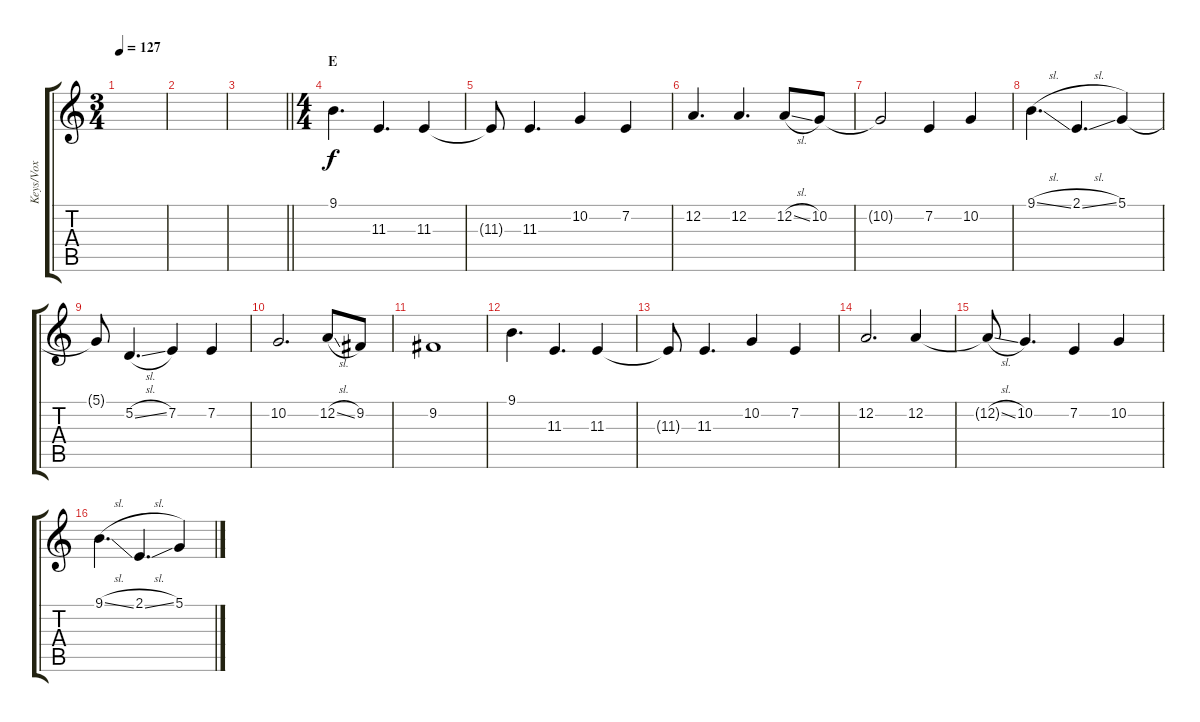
\track ("Keys/Vox" "Keys/Vox") {instrument lead2sawtooth}
\staff {score tabs}
\tuning (D4 A3 F3 C3 G2 C2) {hide}
\ts (3 4)
\tempo 127
\clef g2
\ks c
|
|
\barLineRight lightlight
|
\ts (4 4)
\section ("" "E")
9.1.4{d} 11.3.4{d} 11.3.4 |
11.3{t}.8 11.3.4{d} 10.2.4 7.2.4 |
12.2.4{d} 12.2.4{d} 12.2{sl}.8 10.2.8 |
10.2{t}.2 7.2.4 10.2.4 |
9.1{sl}.4{d} 2.1{sl}.4{d} 5.1.4 |
5.1{t}.8 5.2{sl}.4{d} 7.2.4 7.2.4 |
10.2.2{d} 12.2{sl}.8 9.2.8 |
9.2.1 |
9.1.4{d} 11.3.4{d} 11.3.4 |
11.3{t}.8 11.3.4{d} 10.2.4 7.2.4 |
12.2.2{d} 12.2.4 |
12.2{sl t}.8 10.2.4{d} 7.2.4 10.2.4 |
9.1{sl}.4{d} 2.1{sl}.4{d} 5.1.4
